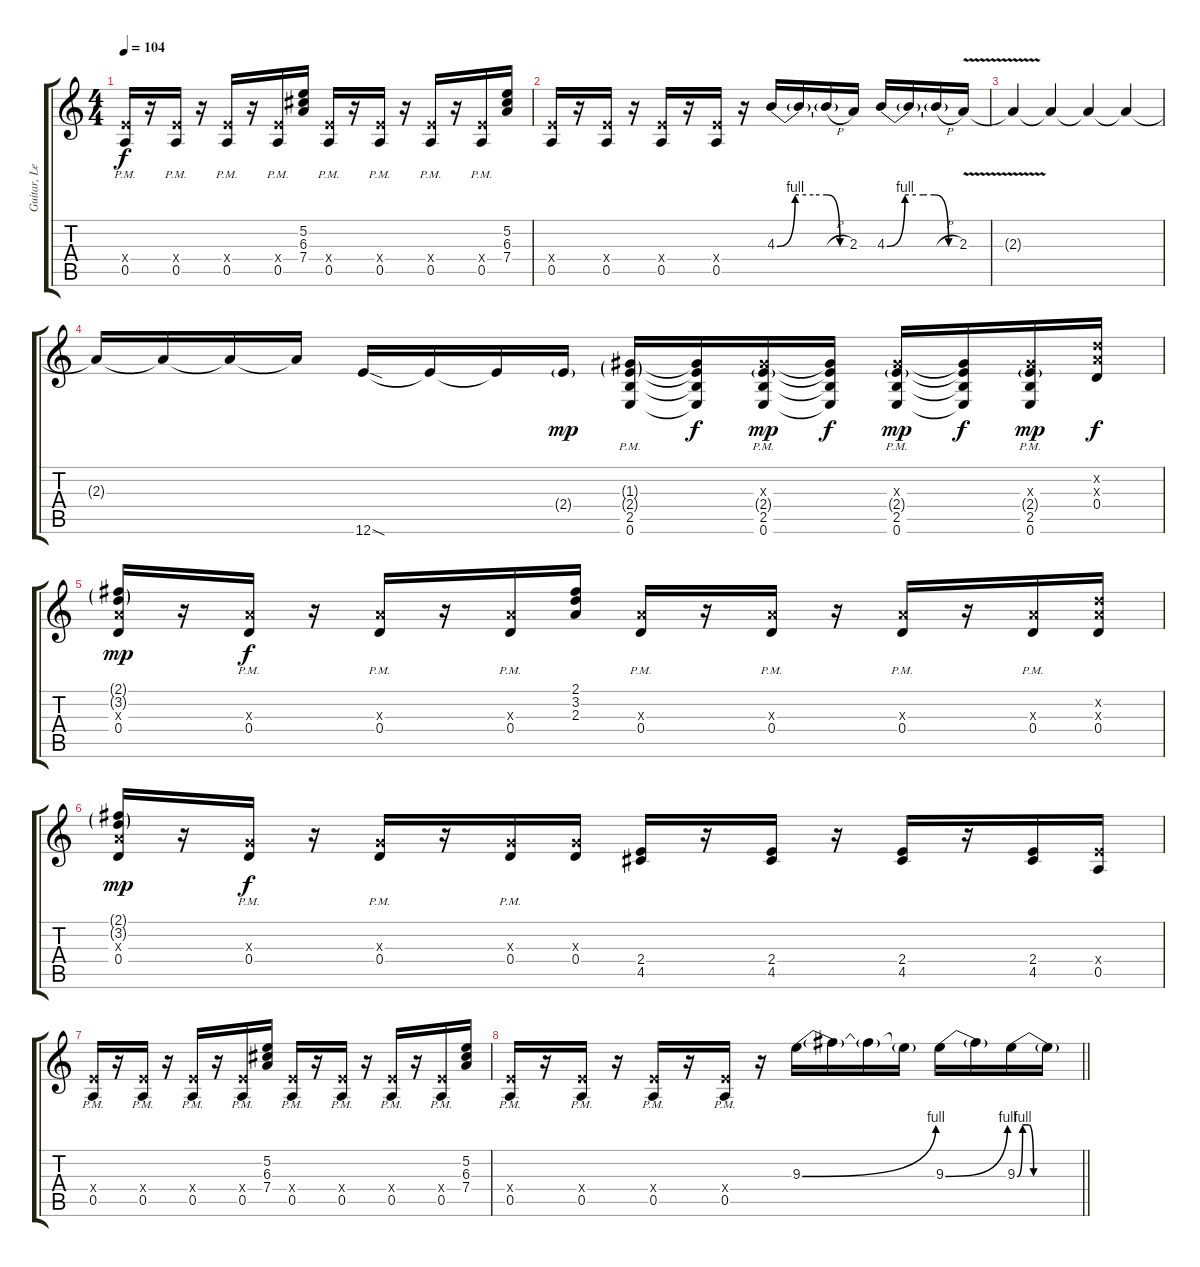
\track ("Guitar, Lead" "Guitar, Le") {instrument distortionguitar}
\staff {score tabs}
\tuning (E4 B3 G3 D3 A2 E2) {hide}
\ts (4 4)
\tempo 104
\clef g2
\ks c
(2.4{pm x} 0.5{pm}).16{dy f} r.16 (2.4{pm x} 0.5{pm}).16 r.16 (2.4{pm x} 0.5{pm}).16 r.16 (2.4{pm x} 0.5{pm}).16 (5.2 6.3 7.4).16 (2.4{pm x} 0.5{pm}).16 r.16 (2.4{pm x} 0.5{pm}).16 r.16 (2.4{pm x} 0.5{pm}).16 r.16 (2.4{x} 0.5{pm}).16 (5.2 6.3 7.4).16 |
(2.4{x} 0.5).16 r.16 (2.4{x} 0.5).16 r.16 (2.4{x} 0.5).16 r.16 (2.4{x} 0.5).16 r.16 4.3{be (custom 0 0 15 4 30 4 41 4 52 0 60 0)}.16 4.3{t}.16 4.3{h t}.16 2.3.16 4.3{be (custom 0 0 15 4 30 4 39 4 51 0 60 0)}.16 4.3{t}.16 4.3{h t}.16 2.3{v}.16 |
2.3{t}.4 2.3{t}.4 2.3{t}.4 2.3{t}.4 |
2.3{t}.16 2.3{t}.16 2.3{t}.16 2.3{t}.16 12.6{sod}.16 12.6{t}.16 12.6{t}.16 2.4{g}.16{dy mp} (1.3{g pm} 2.4{g pm} 2.5{pm} 0.6{pm}).16 (1.3{t} 2.4{t} 2.5{t} 0.6{t}).16{dy f} (1.3{pm x} 2.4{g pm} 2.5{pm} 0.6{pm}).16{dy mp} (1.3{t} 2.4{t} 2.5{t} 0.6{t}).16{dy f} (1.3{pm x} 2.4{g pm} 2.5{pm} 0.6{pm}).16{dy mp} (1.3{t} 2.4{t} 2.5{t} 0.6{t}).16{dy f} (1.3{pm x} 2.4{g pm} 2.5{pm} 0.6{pm}).16{dy mp} (3.2{x} 2.3{x} 0.4).16{dy f} |
(2.1{g} 3.2{g} 2.3{x} 0.4).16{dy mp} r.16 (2.3{x} 0.4{pm}).16{dy f} r.16 (2.3{x} 0.4{pm}).16 r.16 (2.3{x} 0.4{pm}).16 (2.1 3.2 2.3).16 (2.3{x} 0.4{pm}).16 r.16 (2.3{x} 0.4{pm}).16 r.16 (2.3{x} 0.4{pm}).16 r.16 (2.3{x} 0.4{pm}).16 (3.2{x} 2.3{x} 0.4).16 |
(2.1{g} 3.2{g} 2.3{x} 0.4).16{dy mp} r.16 (0.3{x} 0.4{pm}).16{dy f} r.16 (0.3{x} 0.4{pm}).16 r.16 (0.3{x} 0.4{pm}).16 (0.3{x} 0.4).16 (2.4 4.5).16 r.16 (2.4 4.5).16 r.16 (2.4 4.5).16 r.16 (2.4 4.5).16 (2.4{x} 0.5).16 |
(2.4{pm x} 0.5{pm}).16 r.16 (2.4{pm x} 0.5{pm}).16 r.16 (2.4{pm x} 0.5{pm}).16 r.16 (2.4{pm x} 0.5{pm}).16 (5.2 6.3 7.4).16 (2.4{pm x} 0.5{pm}).16 r.16 (2.4{pm x} 0.5{pm}).16 r.16 (2.4{pm x} 0.5{pm}).16 r.16 (2.4{x} 0.5{pm}).16 (5.2 6.3 7.4).16 |
\barLineRight lightlight
(2.4{pm x} 0.5{pm}).16 r.16 (2.4{pm x} 0.5{pm}).16 r.16 (2.4{pm x} 0.5{pm}).16 r.16 (2.4{pm x} 0.5{pm}).16 r.16 9.3{be (bend 0 0 60 4)}.16 9.3{t}.16 9.3{t}.16 9.3{t}.16 9.3{be (bend 0 0 60 4)}.16 9.3{t}.16 9.3{be (custom 0 0 5 4 10 4 15 0 45 0 60 0)}.16 9.3{t}.16
